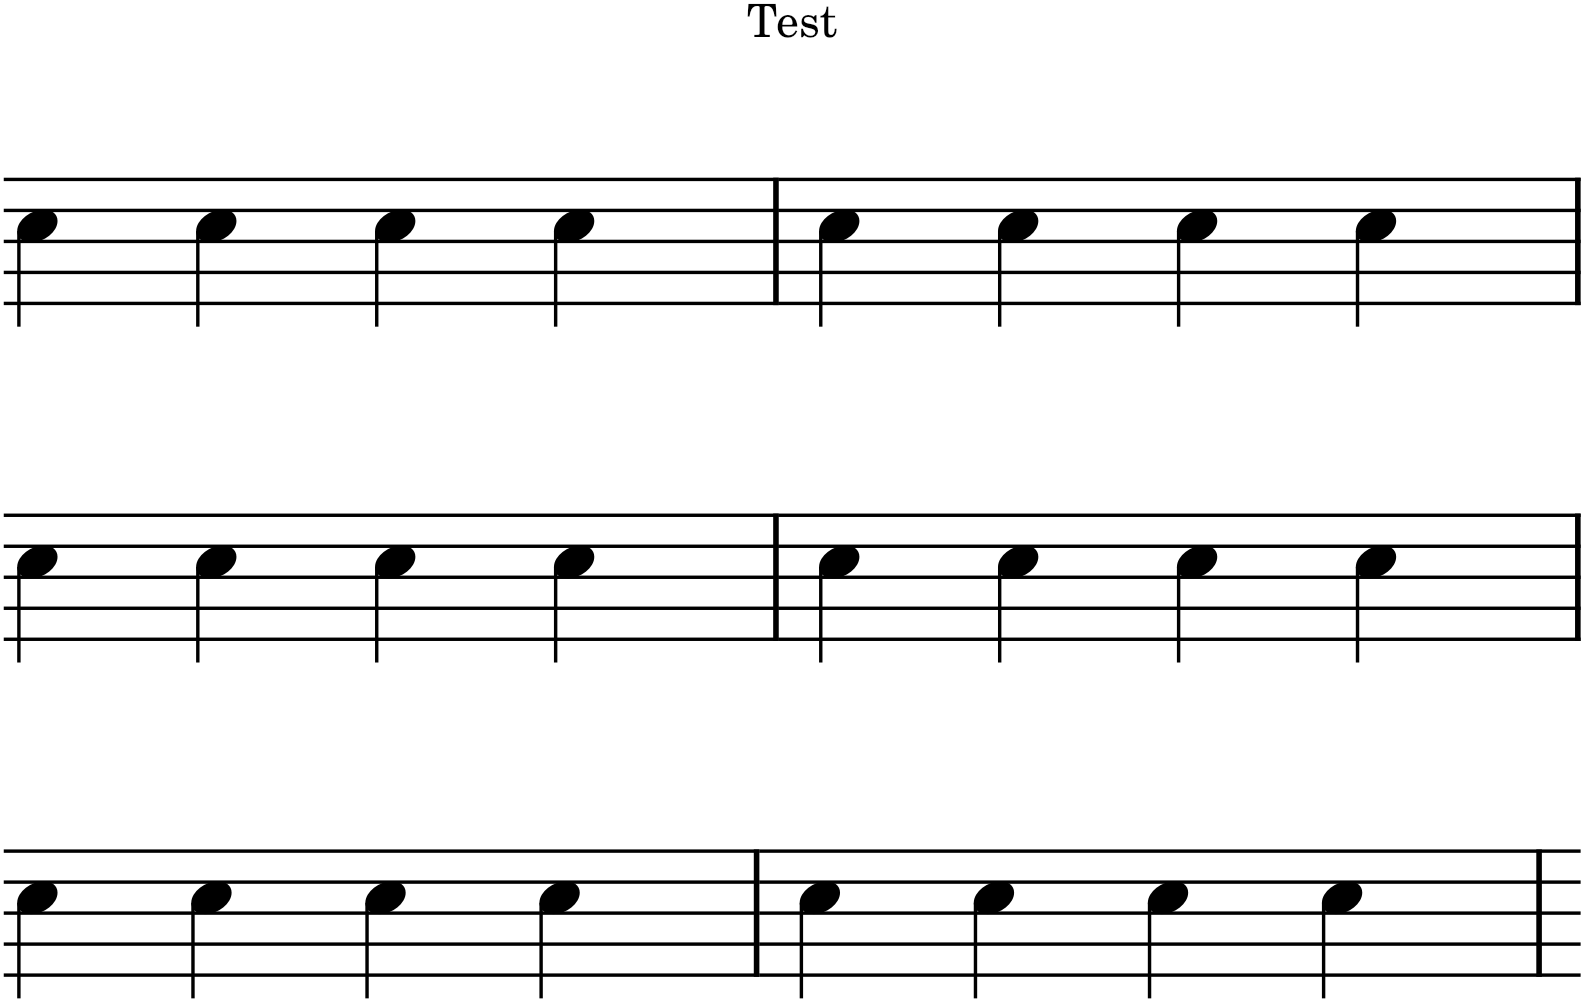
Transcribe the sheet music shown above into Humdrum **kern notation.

**kern
*part1
*staff1
*I"Piano
*I'Pno.
*stria5
*k[]
*M4/4
=1
4cc\
4cc\
4cc\
4cc\
=2
4cc\
4cc\
4cc\
4cc\
!!LO:LB:g=z
=3
4cc\
4cc\
4cc\
4cc\
=4
4cc\
4cc\
4cc\
4cc\
!!LO:LB:g=z
=5
4cc\
4cc\
4cc\
4cc\
=6
4cc\
4cc\
4cc\
4cc\
==
*-
